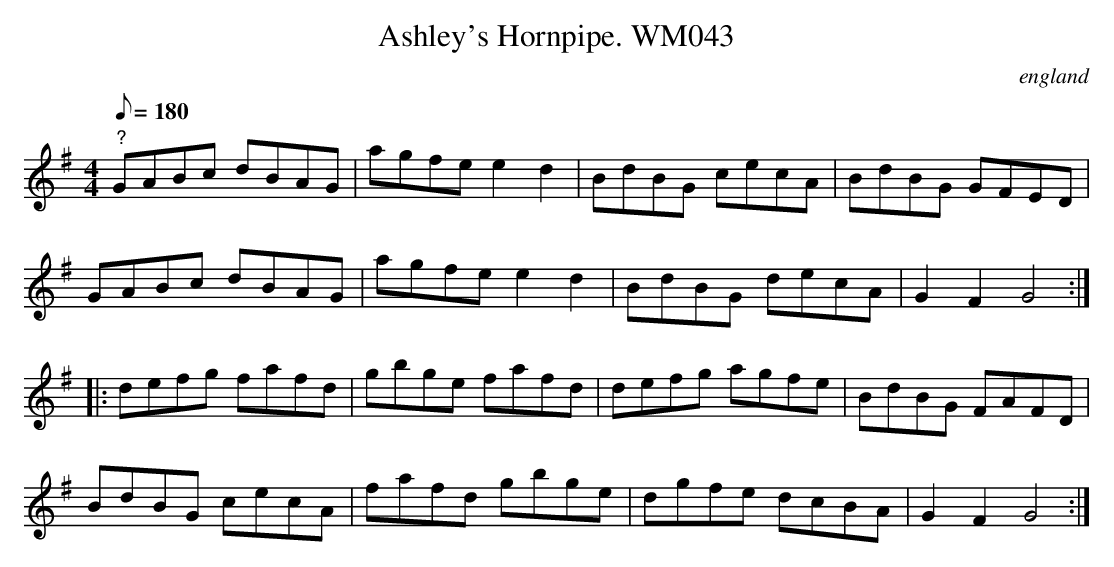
X:1
T:Ashley's Hornpipe. WM043
O:england
M:4/4
L:1/8
Q:180
K:G
"?"GABc dBAG|agfee2-d2|BdBG cecA|BdBG GFED|
GAB-c dBAG|agfee2-d2|BdBG decA|G2F2G4:|
|:defg fafd|gbge fafd|defg agfe|BdBG FAFD|
BdBG cecA|fafd gbge|dgfe dcBA|G2F2G4:|]
